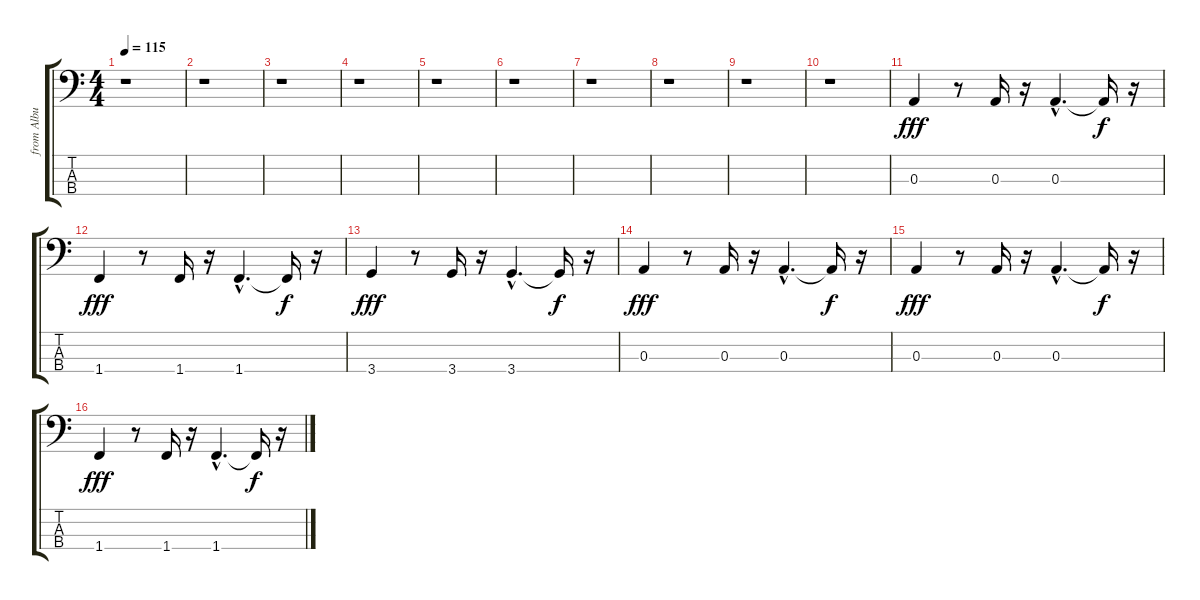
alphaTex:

\track (" from Album Shamora" " from Albu") {instrument fretlessbass}
\staff {score tabs}
\tuning (G2 D2 A1 E1) {hide}
\ts (4 4)
\tempo 115
\clef f4
\ks c
r.1{dy fff} |
r.1 |
r.1 |
r.1 |
r.1 |
r.1 |
r.1 |
r.1 |
r.1 |
r.1 |
0.3.4 r.8 0.3.16 r.16 0.3{hac}.4{d} 0.3{t}.16{dy f} r.16 |
1.4.4{dy fff} r.8 1.4.16 r.16 1.4{hac}.4{d} 1.4{t}.16{dy f} r.16 |
3.4.4{dy fff} r.8 3.4.16 r.16 3.4{hac}.4{d} 3.4{t}.16{dy f} r.16 |
0.3.4{dy fff} r.8 0.3.16 r.16 0.3{hac}.4{d} 0.3{t}.16{dy f} r.16 |
0.3.4{dy fff} r.8 0.3.16 r.16 0.3{hac}.4{d} 0.3{t}.16{dy f} r.16 |
1.4.4{dy fff} r.8 1.4.16 r.16 1.4{hac}.4{d} 1.4{t}.16{dy f} r.16
